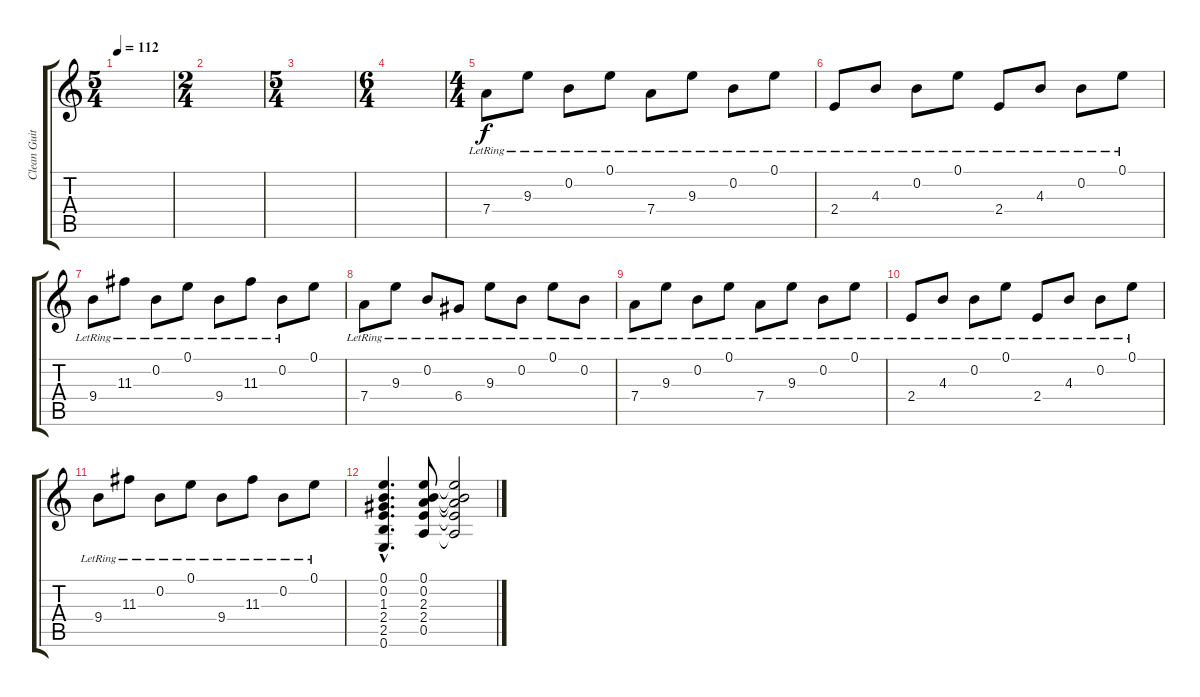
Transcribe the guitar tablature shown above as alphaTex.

\track ("Clean Guitar" "Clean Guit") {instrument electricguitarclean}
\staff {score tabs}
\tuning (E4 B3 G3 D3 A2 E2) {hide}
\ts (5 4)
\tempo 112
\clef g2
\ks c
|
\ts (2 4)
|
\ts (5 4)
|
\ts (6 4)
|
\ts (4 4)
7.4{lr}.8 9.3{lr}.8 0.2{lr}.8 0.1{lr}.8 7.4{lr}.8 9.3{lr}.8 0.2{lr}.8 0.1{lr}.8 |
2.4{lr}.8 4.3{lr}.8 0.2{lr}.8 0.1{lr}.8 2.4{lr}.8 4.3{lr}.8 0.2{lr}.8 0.1{lr}.8 |
9.4{lr}.8 11.3{lr}.8 0.2{lr}.8 0.1{lr}.8 9.4{lr}.8 11.3{lr}.8 0.2{lr}.8 0.1.8 |
7.4{lr}.8 9.3{lr}.8 0.2{lr}.8 6.4{lr}.8 9.3{lr}.8 0.2{lr}.8 0.1{lr}.8 0.2{lr}.8 |
7.4{lr}.8 9.3{lr}.8 0.2{lr}.8 0.1{lr}.8 7.4{lr}.8 9.3{lr}.8 0.2{lr}.8 0.1{lr}.8 |
2.4{lr}.8 4.3{lr}.8 0.2{lr}.8 0.1{lr}.8 2.4{lr}.8 4.3{lr}.8 0.2{lr}.8 0.1{lr}.8 |
9.4{lr}.8 11.3{lr}.8 0.2{lr}.8 0.1{lr}.8 9.4{lr}.8 11.3{lr}.8 0.2{lr}.8 0.1{lr}.8 |
(0.1{hac} 0.2{hac} 1.3{hac} 2.4{hac} 2.5{hac} 0.6{hac}).4{d} (0.1 0.2 2.3 2.4 0.5).8 (0.1{t} 0.2{t} 2.3{t} 2.4{t} 0.5{t}).2
